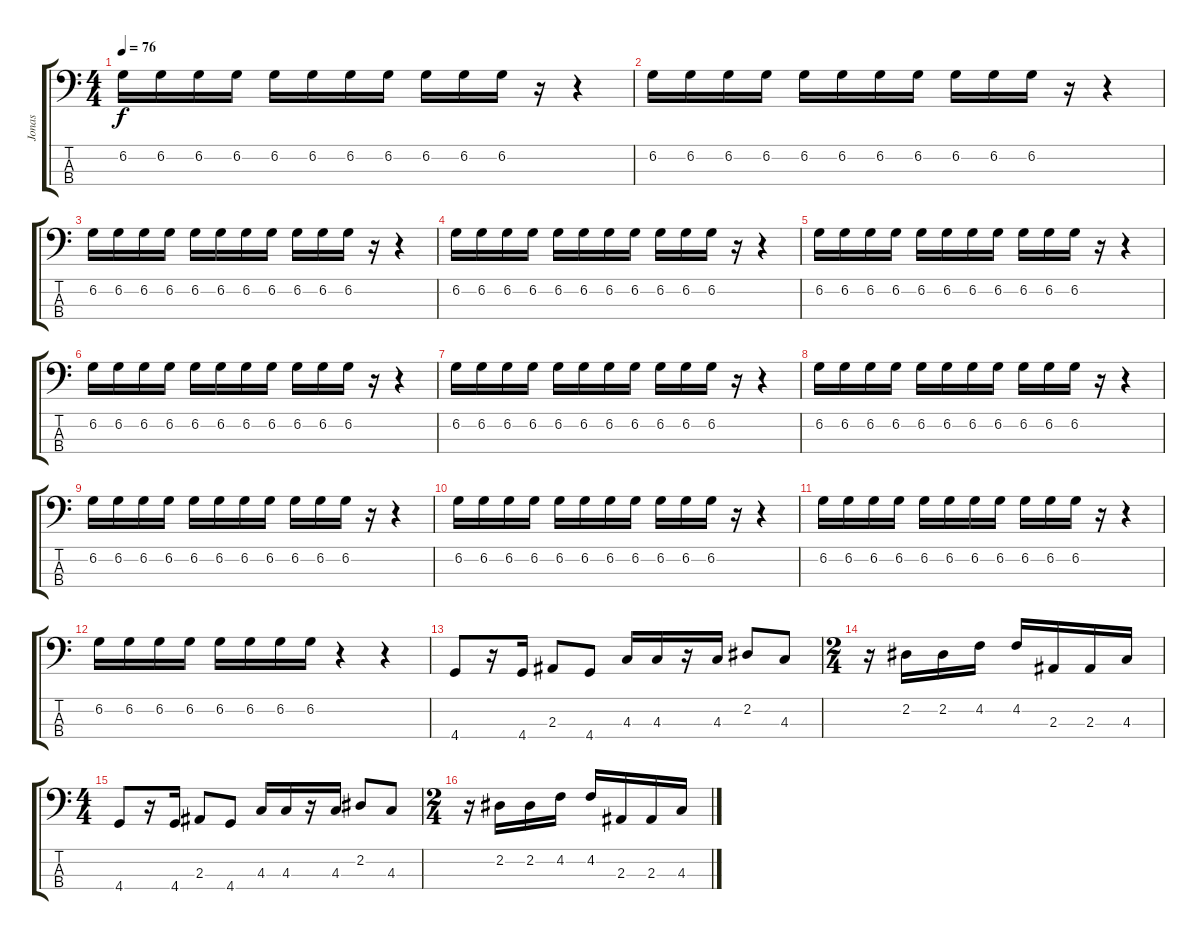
\track ("Jonas" "Jonas") {instrument slapbass2}
\staff {score tabs}
\tuning (Gb2 Db2 Ab1 Eb1) {hide}
\ts (4 4)
\tempo 76
\clef f4
\ks c
6.2.16{dy f} 6.2.16 6.2.16 6.2.16 6.2.16 6.2.16 6.2.16 6.2.16 6.2.16 6.2.16 6.2.16 r.16 r.4 |
6.2.16 6.2.16 6.2.16 6.2.16 6.2.16 6.2.16 6.2.16 6.2.16 6.2.16 6.2.16 6.2.16 r.16 r.4 |
6.2.16 6.2.16 6.2.16 6.2.16 6.2.16 6.2.16 6.2.16 6.2.16 6.2.16 6.2.16 6.2.16 r.16 r.4 |
6.2.16 6.2.16 6.2.16 6.2.16 6.2.16 6.2.16 6.2.16 6.2.16 6.2.16 6.2.16 6.2.16 r.16 r.4 |
6.2.16 6.2.16 6.2.16 6.2.16 6.2.16 6.2.16 6.2.16 6.2.16 6.2.16 6.2.16 6.2.16 r.16 r.4 |
6.2.16 6.2.16 6.2.16 6.2.16 6.2.16 6.2.16 6.2.16 6.2.16 6.2.16 6.2.16 6.2.16 r.16 r.4 |
6.2.16 6.2.16 6.2.16 6.2.16 6.2.16 6.2.16 6.2.16 6.2.16 6.2.16 6.2.16 6.2.16 r.16 r.4 |
6.2.16 6.2.16 6.2.16 6.2.16 6.2.16 6.2.16 6.2.16 6.2.16 6.2.16 6.2.16 6.2.16 r.16 r.4 |
6.2.16 6.2.16 6.2.16 6.2.16 6.2.16 6.2.16 6.2.16 6.2.16 6.2.16 6.2.16 6.2.16 r.16 r.4 |
6.2.16 6.2.16 6.2.16 6.2.16 6.2.16 6.2.16 6.2.16 6.2.16 6.2.16 6.2.16 6.2.16 r.16 r.4 |
6.2.16 6.2.16 6.2.16 6.2.16 6.2.16 6.2.16 6.2.16 6.2.16 6.2.16 6.2.16 6.2.16 r.16 r.4 |
6.2.16 6.2.16 6.2.16 6.2.16 6.2.16 6.2.16 6.2.16 6.2.16 r.4 r.4 |
4.4.8 r.16 4.4.16 2.3.8 4.4.8 4.3.16 4.3.16 r.16 4.3.16 2.2.8 4.3.8 |
\ts (2 4)
r.16 2.2.16 2.2.16 4.2.16 4.2.16 2.3.16 2.3.16 4.3.16 |
\ts (4 4)
4.4.8 r.16 4.4.16 2.3.8 4.4.8 4.3.16 4.3.16 r.16 4.3.16 2.2.8 4.3.8 |
\ts (2 4)
r.16 2.2.16 2.2.16 4.2.16 4.2.16 2.3.16 2.3.16 4.3.16
